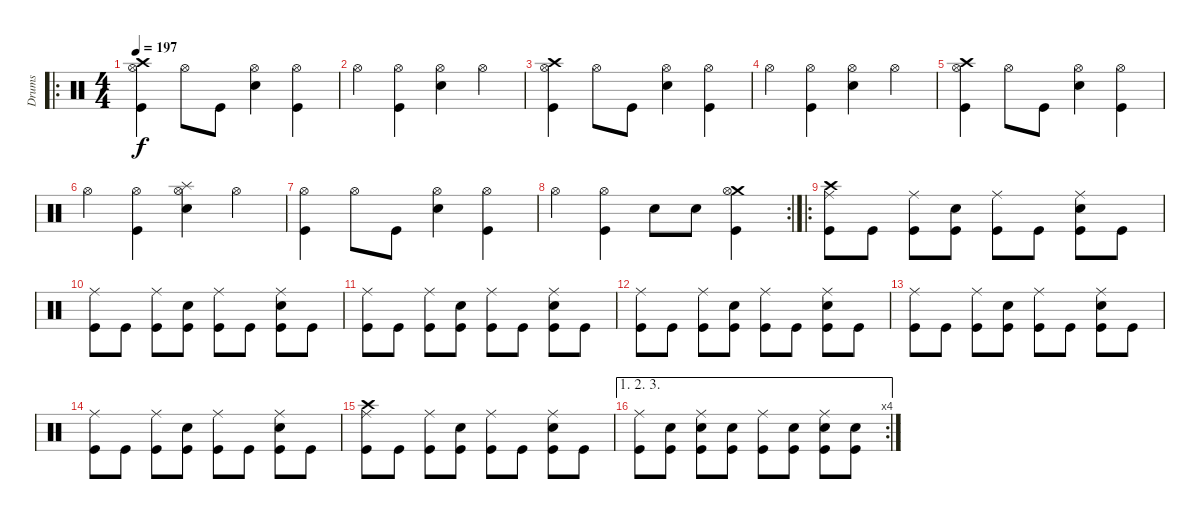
\track ("Drums" "Drums") {instrument percussion}
\staff {score}
\articulation defaults
\ro
\ts (4 4)
\tempo 197
\clef neutral
\ks c
("Crash high (hit)" "Hi-Hat (open)" "Kick (hit)").4{dy f} "Hi-Hat (open)".8 "Kick (hit)".8 ("Hi-Hat (open)" "Electric Snare (hit)").4 ("Hi-Hat (open)" "Kick (hit)").4 |
"Hi-Hat (open)".4 ("Hi-Hat (open)" "Kick (hit)").4 ("Hi-Hat (open)" "Electric Snare (hit)").4 "Hi-Hat (open)".4 |
("Crash high (hit)" "Hi-Hat (open)" "Kick (hit)").4 "Hi-Hat (open)".8 "Kick (hit)".8 ("Hi-Hat (open)" "Electric Snare (hit)").4 ("Hi-Hat (open)" "Kick (hit)").4 |
"Hi-Hat (open)".4 ("Hi-Hat (open)" "Kick (hit)").4 ("Hi-Hat (open)" "Electric Snare (hit)").4 "Hi-Hat (open)".4 |
("Crash high (hit)" "Hi-Hat (open)" "Kick (hit)").4 "Hi-Hat (open)".8 "Kick (hit)".8 ("Hi-Hat (open)" "Electric Snare (hit)").4 ("Hi-Hat (open)" "Kick (hit)").4 |
"Hi-Hat (open)".4 ("Hi-Hat (open)" "Kick (hit)").4 ("Splash (hit)" "Hi-Hat (open)" "Electric Snare (hit)").4 "Hi-Hat (open)".4 |
("Hi-Hat (open)" "Kick (hit)").4 "Hi-Hat (open)".8 "Kick (hit)".8 ("Hi-Hat (open)" "Electric Snare (hit)").4 ("Hi-Hat (open)" "Kick (hit)").4 |
\rc 2 "Hi-Hat (open)".4
("Hi-Hat (open)" "Kick (hit)").4 "Electric Snare (hit)".8 "Electric Snare (hit)".8 ("Crash medium (hit)" "Hi-Hat (open)" "Kick (hit)").4 |
\ro
("Crash high (hit)" "Ride (middle)" "Kick (hit)").8 "Kick (hit)".8 ("Ride (middle)" "Kick (hit)").8 ("Electric Snare (hit)" "Kick (hit)").8 ("Ride (middle)" "Kick (hit)").8 "Kick (hit)".8 ("Ride (middle)" "Electric Snare (hit)" "Kick (hit)").8 "Kick (hit)".8 |
("Ride (middle)" "Kick (hit)").8 "Kick (hit)".8 ("Ride (middle)" "Kick (hit)").8 ("Electric Snare (hit)" "Kick (hit)").8 ("Ride (middle)" "Kick (hit)").8 "Kick (hit)".8 ("Ride (middle)" "Electric Snare (hit)" "Kick (hit)").8 "Kick (hit)".8 |
("Ride (middle)" "Kick (hit)").8 "Kick (hit)".8 ("Ride (middle)" "Kick (hit)").8 ("Electric Snare (hit)" "Kick (hit)").8 ("Ride (middle)" "Kick (hit)").8 "Kick (hit)".8 ("Ride (middle)" "Electric Snare (hit)" "Kick (hit)").8 "Kick (hit)".8 |
("Ride (middle)" "Kick (hit)").8 "Kick (hit)".8 ("Ride (middle)" "Kick (hit)").8 ("Electric Snare (hit)" "Kick (hit)").8 ("Ride (middle)" "Kick (hit)").8 "Kick (hit)".8 ("Ride (middle)" "Electric Snare (hit)" "Kick (hit)").8 "Kick (hit)".8 |
("Ride (middle)" "Kick (hit)").8 "Kick (hit)".8 ("Ride (middle)" "Kick (hit)").8 ("Electric Snare (hit)" "Kick (hit)").8 ("Ride (middle)" "Kick (hit)").8 "Kick (hit)".8 ("Ride (middle)" "Electric Snare (hit)" "Kick (hit)").8 "Kick (hit)".8 |
("Ride (middle)" "Kick (hit)").8 "Kick (hit)".8 ("Ride (middle)" "Kick (hit)").8 ("Electric Snare (hit)" "Kick (hit)").8 ("Ride (middle)" "Kick (hit)").8 "Kick (hit)".8 ("Ride (middle)" "Electric Snare (hit)" "Kick (hit)").8 "Kick (hit)".8 |
("Crash high (hit)" "Ride (middle)" "Kick (hit)").8 "Kick (hit)".8 ("Ride (middle)" "Kick (hit)").8 ("Electric Snare (hit)" "Kick (hit)").8 ("Ride (middle)" "Kick (hit)").8 "Kick (hit)".8 ("Ride (middle)" "Electric Snare (hit)" "Kick (hit)").8 "Kick (hit)".8 |
\ae (1 2 3)
\rc 4
("Ride (middle)" "Kick (hit)").8 ("Electric Snare (hit)" "Kick (hit)").8 ("Ride (middle)" "Electric Snare (hit)" "Kick (hit)").8 ("Electric Snare (hit)" "Kick (hit)").8 ("Ride (middle)" "Kick (hit)").8 ("Electric Snare (hit)" "Kick (hit)").8 ("Ride (middle)" "Electric Snare (hit)" "Kick (hit)").8 ("Electric Snare (hit)" "Kick (hit)").8
